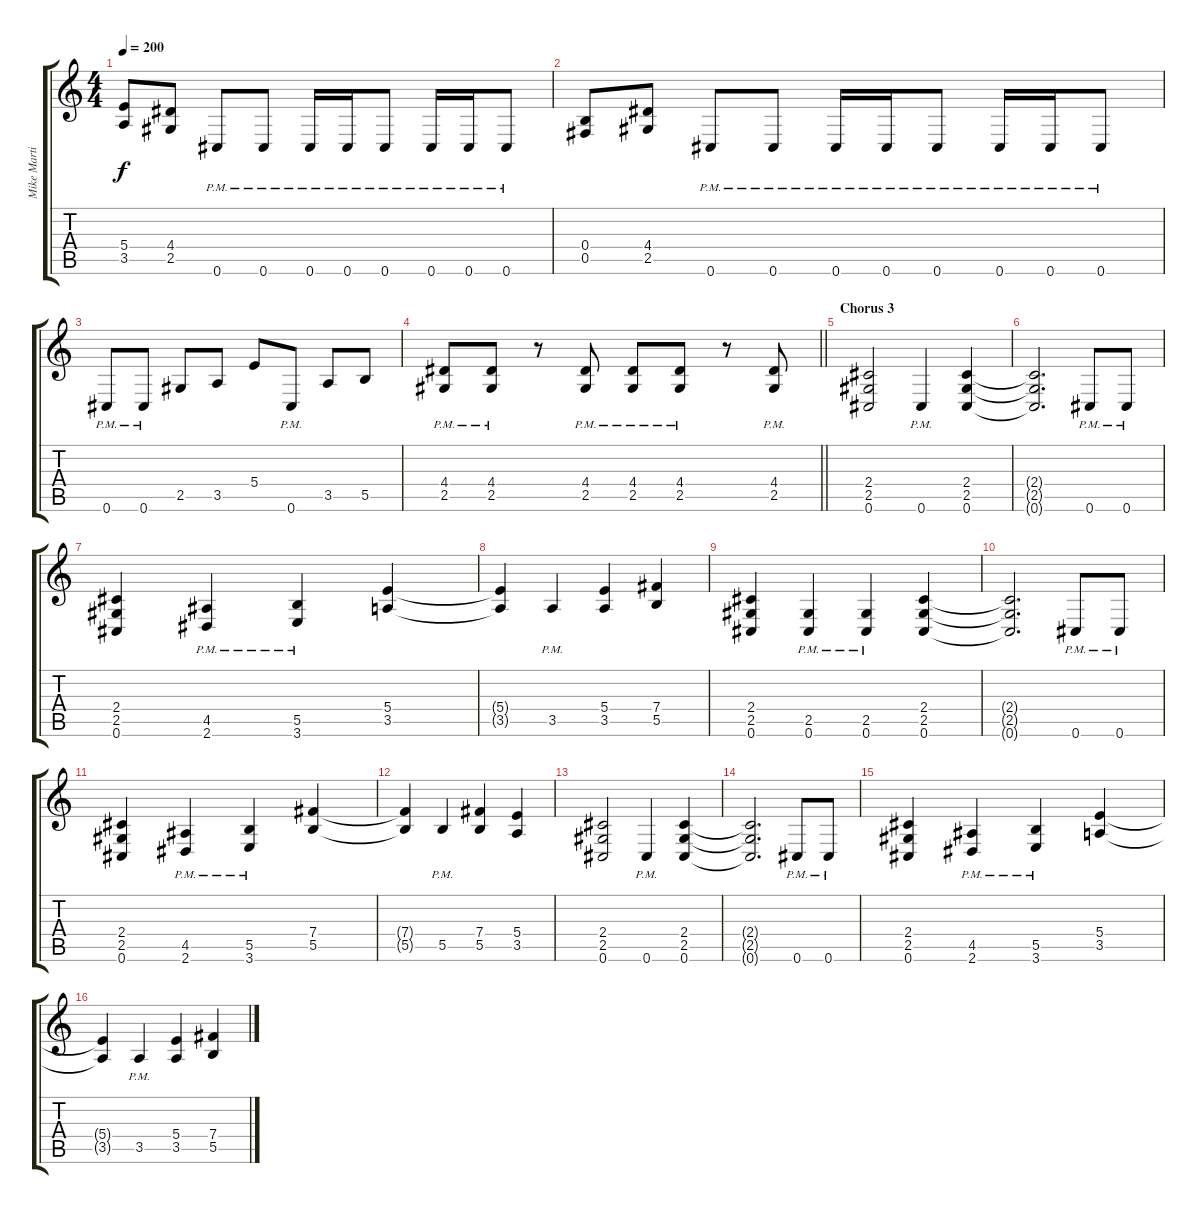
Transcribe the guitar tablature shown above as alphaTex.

\track ("Mike Martin" "Mike Marti") {instrument distortionguitar}
\staff {score tabs}
\tuning (Db4 Ab3 E3 B2 Gb2 Db2) {hide}
\ts (4 4)
\tempo 200
\clef g2
\ks c
(5.4 3.5).8{dy f} (4.4 2.5).8 0.6{pm}.8 0.6{pm}.8 0.6{pm}.16 0.6{pm}.16 0.6{pm}.8 0.6{pm}.16 0.6{pm}.16 0.6{pm}.8 |
(0.4 0.5).8 (4.4 2.5).8 0.6{pm}.8 0.6{pm}.8 0.6{pm}.16 0.6{pm}.16 0.6{pm}.8 0.6{pm}.16 0.6{pm}.16 0.6{pm}.8 |
0.6{pm}.8 0.6{pm}.8 2.5.8 3.5.8 5.4.8 0.6{pm}.8 3.5.8 5.5.8 |
\barLineRight lightlight
(4.4{pm} 2.5).8 (4.4{pm} 2.5).8 r.8 (4.4{pm} 2.5).8 (4.4{pm} 2.5).8 (4.4{pm} 2.5).8 r.8 (4.4{pm} 2.5).8 |
\section ("" "Chorus 3")
(2.4 2.5 0.6).2 0.6{pm}.4 (2.4 2.5 0.6).4 |
(2.4{t} 2.5{t} 0.6{t}).2{d} 0.6{pm}.8 0.6{pm}.8 |
(2.4 2.5 0.6).4 (4.5{pm} 2.6{pm}).4 (5.5{pm} 3.6{pm}).4 (5.4 3.5).4 |
(5.4{t} 3.5{t}).4 3.5{pm}.4 (5.4 3.5).4 (7.4 5.5).4 |
(2.4 2.5 0.6).4 (2.5{pm} 0.6{pm}).4 (2.5{pm} 0.6{pm}).4 (2.4 2.5 0.6).4 |
(2.4{t} 2.5{t} 0.6{t}).2{d} 0.6{pm}.8 0.6{pm}.8 |
(2.4 2.5 0.6).4 (4.5{pm} 2.6{pm}).4 (5.5{pm} 3.6{pm}).4 (7.4 5.5).4 |
(7.4{t} 5.5{t}).4 5.5{pm}.4 (7.4 5.5).4 (5.4 3.5).4 |
(2.4 2.5 0.6).2 0.6{pm}.4 (2.4 2.5 0.6).4 |
(2.4{t} 2.5{t} 0.6{t}).2{d} 0.6{pm}.8 0.6{pm}.8 |
(2.4 2.5 0.6).4 (4.5{pm} 2.6{pm}).4 (5.5{pm} 3.6{pm}).4 (5.4 3.5).4 |
(5.4{t} 3.5{t}).4 3.5{pm}.4 (5.4 3.5).4 (7.4 5.5).4
